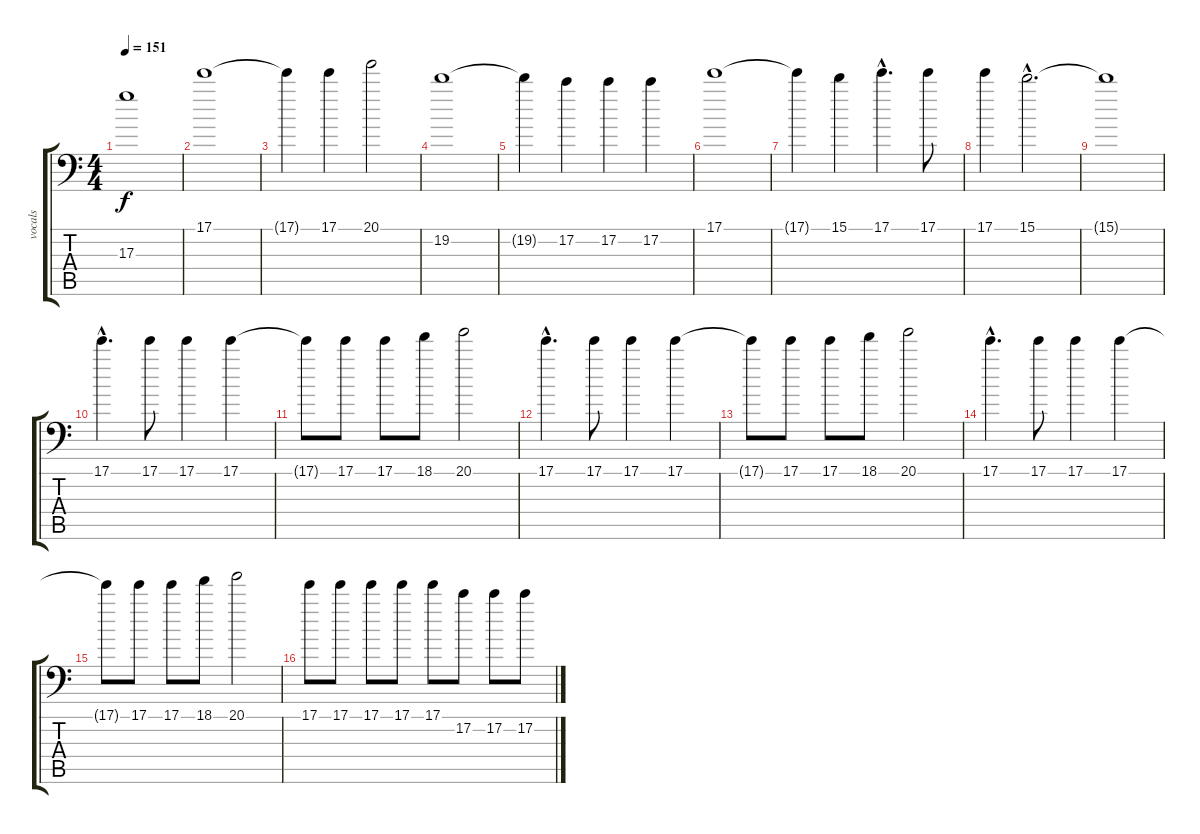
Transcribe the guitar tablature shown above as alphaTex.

\track ("vocals" "vocals") {instrument electricguitarclean}
\staff {score tabs}
\tuning (B3 G3 D3 A2 E2 A1) {hide}
\ts (4 4)
\tempo 151
\clef f4
\ks c
17.3{t}.1{dy f} |
17.1.1 |
17.1{t}.4 17.1.4 20.1.2 |
19.2.1 |
19.2{t}.4 17.2.4 17.2.4 17.2.4 |
17.1.1 |
17.1{t}.4 15.1.4 17.1{hac}.4{d} 17.1.8 |
17.1.4 15.1{hac}.2{d} |
15.1{t}.1 |
17.1{hac}.4{d} 17.1.8 17.1.4 17.1.4 |
17.1{t}.8 17.1.8 17.1.8 18.1.8 20.1.2 |
17.1{hac}.4{d} 17.1.8 17.1.4 17.1.4 |
17.1{t}.8 17.1.8 17.1.8 18.1.8 20.1.2 |
17.1{hac}.4{d} 17.1.8 17.1.4 17.1.4 |
17.1{t}.8 17.1.8 17.1.8 18.1.8 20.1.2 |
17.1.8 17.1.8 17.1.8 17.1.8 17.1.8 17.2.8 17.2.8 17.2.8
